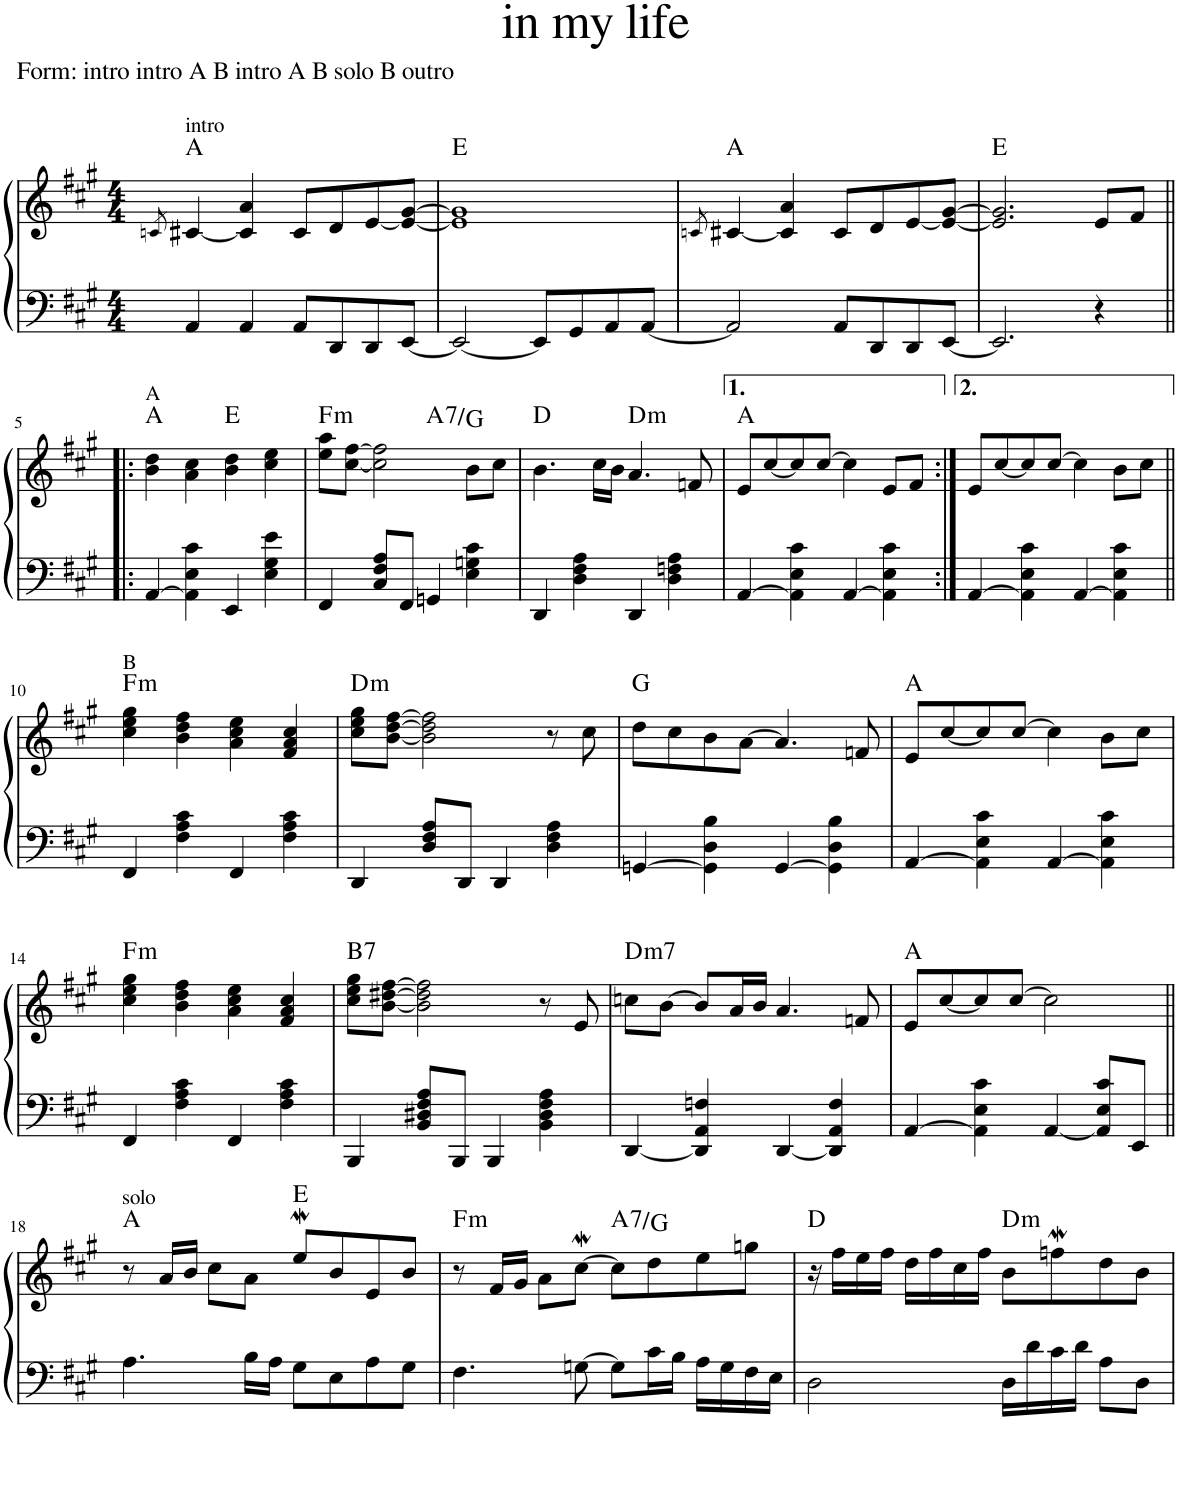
**kern	**kern	**harte
*part1	*part1	*part1
*staff2	*staff1	*
*I"Piano	*	*
*I'Pno.	*	*
*clefF4	*clefG2	*
*k[f#c#g#]	*k[f#c#g#]	*
*M4/4	*M4/4	*
=1	=1	=1
.	8qcn/	.
!	!LO:TX:a:t=intro	!
4AA/	[4c#X/	A:maj
4AA/	4c#/] 4a/	.
8AA/L	8c#/L	.
8DD/	8d/	.
8DD/	[8e/	.
[8EE/J	8e/_ [8g#/J	.
=2	=2	=2
2EE/_	1e] 1g#]	E:maj
8EE/L]	.	.
8GG#/	.	.
8AA/	.	.
[8AA/J	.	.
=3	=3	=3
.	8qcn/	.
2AA/]	[4c#X/	A:maj
.	4c#/] 4a/	.
8AA/L	8c#/L	.
8DD/	8d/	.
8DD/	[8e/	.
[8EE/J	8e/_ [8g#/J	.
=4	=4	=4
2.EE/]	2.e/] 2.g#/]	E:maj
4r	8e/L	.
.	8f#/J	.
!!LO:LB:g=z
=5!|:	=5!|:	=5!|:
!	!LO:TX:a:t=A	!
[4AA/	4b\ 4dd\	A:maj
4AA\] 4E\ 4c#\	4a\ 4cc#\	.
4EE/	4b\ 4dd\	E:maj
4E\ 4G#\ 4e\	4cc#\ 4ee\	.
=6	=6	=6
!	!	!LO:H:kt=m
*	*^	*
4FF#/	8ee\ 8aa\L	2ryy	F:min
.	[8cc#\ [8ff#\J	.	.
8C#/ 8F#/ 8A/L	2cc#\] 2ff#\]	.	.
8FF#/J	.	.	.
!	!	!	!LO:H:kt=7
4GGn/	.	2ryy	A:7/b7
4E\ 4Gn\ 4c#\	8b\L	.	.
.	8cc#\J	.	.
*	*v	*v	*
=7	=7	=7
4DD/	4.b\	D:maj
4D\ 4F#\ 4A\	.	.
.	16cc#\LL	.
.	16b\JJ	.
!	!	!LO:H:kt=m
4DD/	4.a/	D:min
4D\ 4Fn\ 4A\	.	.
.	8fn/	.
=8	=8	=8
[4AA/	8e/L	A:maj
.	[8cc#/	.
4AA\] 4E\ 4c#\	8cc#/]	.
.	[8cc#/J	.
[4AA/	4cc#\]	.
4AA\] 4E\ 4c#\	8e/L	.
.	8f#/J	.
=9:|!	=9:|!	=9:|!
[4AA/	8e/L	.
.	[8cc#/	.
4AA\] 4E\ 4c#\	8cc#/]	.
.	[8cc#/J	.
[4AA/	4cc#\]	.
4AA\] 4E\ 4c#\	8b\L	.
.	8cc#\J	.
!!LO:LB:g=z
=10||	=10||	=10||
!	!LO:TX:a:t=B	!LO:H:kt=m
4FF#/	4cc#\ 4ee\ 4gg#\	F:min
4F#\ 4A\ 4c#\	4b\ 4dd\ 4ff#\	.
4FF#/	4a\ 4cc#\ 4ee\	.
4F#\ 4A\ 4c#\	4f#/ 4a/ 4cc#/	.
=11	=11	=11
!	!	!LO:H:kt=m
4DD/	8cc#\ 8ee\ 8gg#\L	D:min
.	[8b\ [8dd\ [8ff#\J	.
8D/ 8F#/ 8A/L	2b\] 2dd\] 2ff#\]	.
8DD/J	.	.
4DD/	.	.
4D\ 4F#\ 4A\	8r	.
.	8cc#\	.
=12	=12	=12
[4GGn/	8dd\L	G:maj
.	8cc#\	.
4GG\] 4D\ 4B\	8b\	.
.	[8a\J	.
[4GG/	4.a/]	.
4GG\] 4D\ 4B\	.	.
.	8fn/	.
=13	=13	=13
[4AA/	8e/L	A:maj
.	[8cc#/	.
4AA\] 4E\ 4c#\	8cc#/]	.
.	[8cc#/J	.
[4AA/	4cc#\]	.
4AA\] 4E\ 4c#\	8b\L	.
.	8cc#\J	.
!!LO:LB:g=z
=14	=14	=14
!	!	!LO:H:kt=m
4FF#/	4cc#\ 4ee\ 4gg#\	F:min
4F#\ 4A\ 4c#\	4b\ 4dd\ 4ff#\	.
4FF#/	4a\ 4cc#\ 4ee\	.
4F#\ 4A\ 4c#\	4f#/ 4a/ 4cc#/	.
=15	=15	=15
!	!	!LO:H:kt=7
4BBB/	8cc#\ 8ee\ 8gg#\L	B:7
.	[8b\ [8dd#X\ [8ff#\J	.
8BB/ 8D#X/ 8F#/ 8A/L	2b\] 2dd#\] 2ff#\]	.
8BBB/J	.	.
4BBB/	.	.
4BB\ 4D#\ 4F#\ 4A\	8r	.
.	8e/	.
=16	=16	=16
!	!	!LO:H:kt=m7
[4DD/	8ccn\L	D:min7
.	[8b\J	.
4DD/] 4AA/ 4Fn/	8b/L]	.
.	16a/L	.
.	16b/JJ	.
[4DD/	4.a/	.
4DD/] 4AA/ 4F/	.	.
.	8fn/	.
=17	=17	=17
[4AA/	8e/L	A:maj
.	[8cc#/	.
4AA\] 4E\ 4c#\	8cc#/]	.
.	[8cc#/J	.
[4AA/	2cc#\]	.
8AA/] 8E/ 8c#/L	.	.
8EE/J	.	.
!!LO:LB:g=z
=18||	=18||	=18||
!	!LO:TX:a:t=solo	!
4.A\	8r	A:maj
.	16a/LL	.
.	16b/JJ	.
.	8cc#\L	.
16B\LL	8a\J	.
16A\JJ	.	.
8G#\L	8eeW/L	E:maj
8E\	8b/	.
8A\	8e/	.
8G#\J	8b/J	.
=19	=19	=19
!	!	!LO:H:kt=m
4.F#\	8r	F:min
.	16f#/LL	.
.	16g#/JJ	.
.	8a\L	.
[8Gn\	[8cc#W\J	.
!	!	!LO:H:kt=7
8G\L]	8cc#\L]	A:7/b7
16c#\L	8dd\	.
16B\JJ	.	.
16A\LL	8ee\	.
16G\	.	.
16F#\	8ggn\J	.
16E\JJ	.	.
=20	=20	=20
2D\	16r	D:maj
.	16ff#\LL	.
.	16ee\	.
.	16ff#\JJ	.
.	16dd\LL	.
.	16ff#\	.
.	16cc#\	.
.	16ff#\JJ	.
!	!	!LO:H:kt=m
16D\LL	8b\L	D:min
16d\	.	.
16c#\	8ffnw\	.
16d\JJ	.	.
8A\L	8dd\	.
8D\J	8b\J	.
=	=	=
*-	*-	*-
